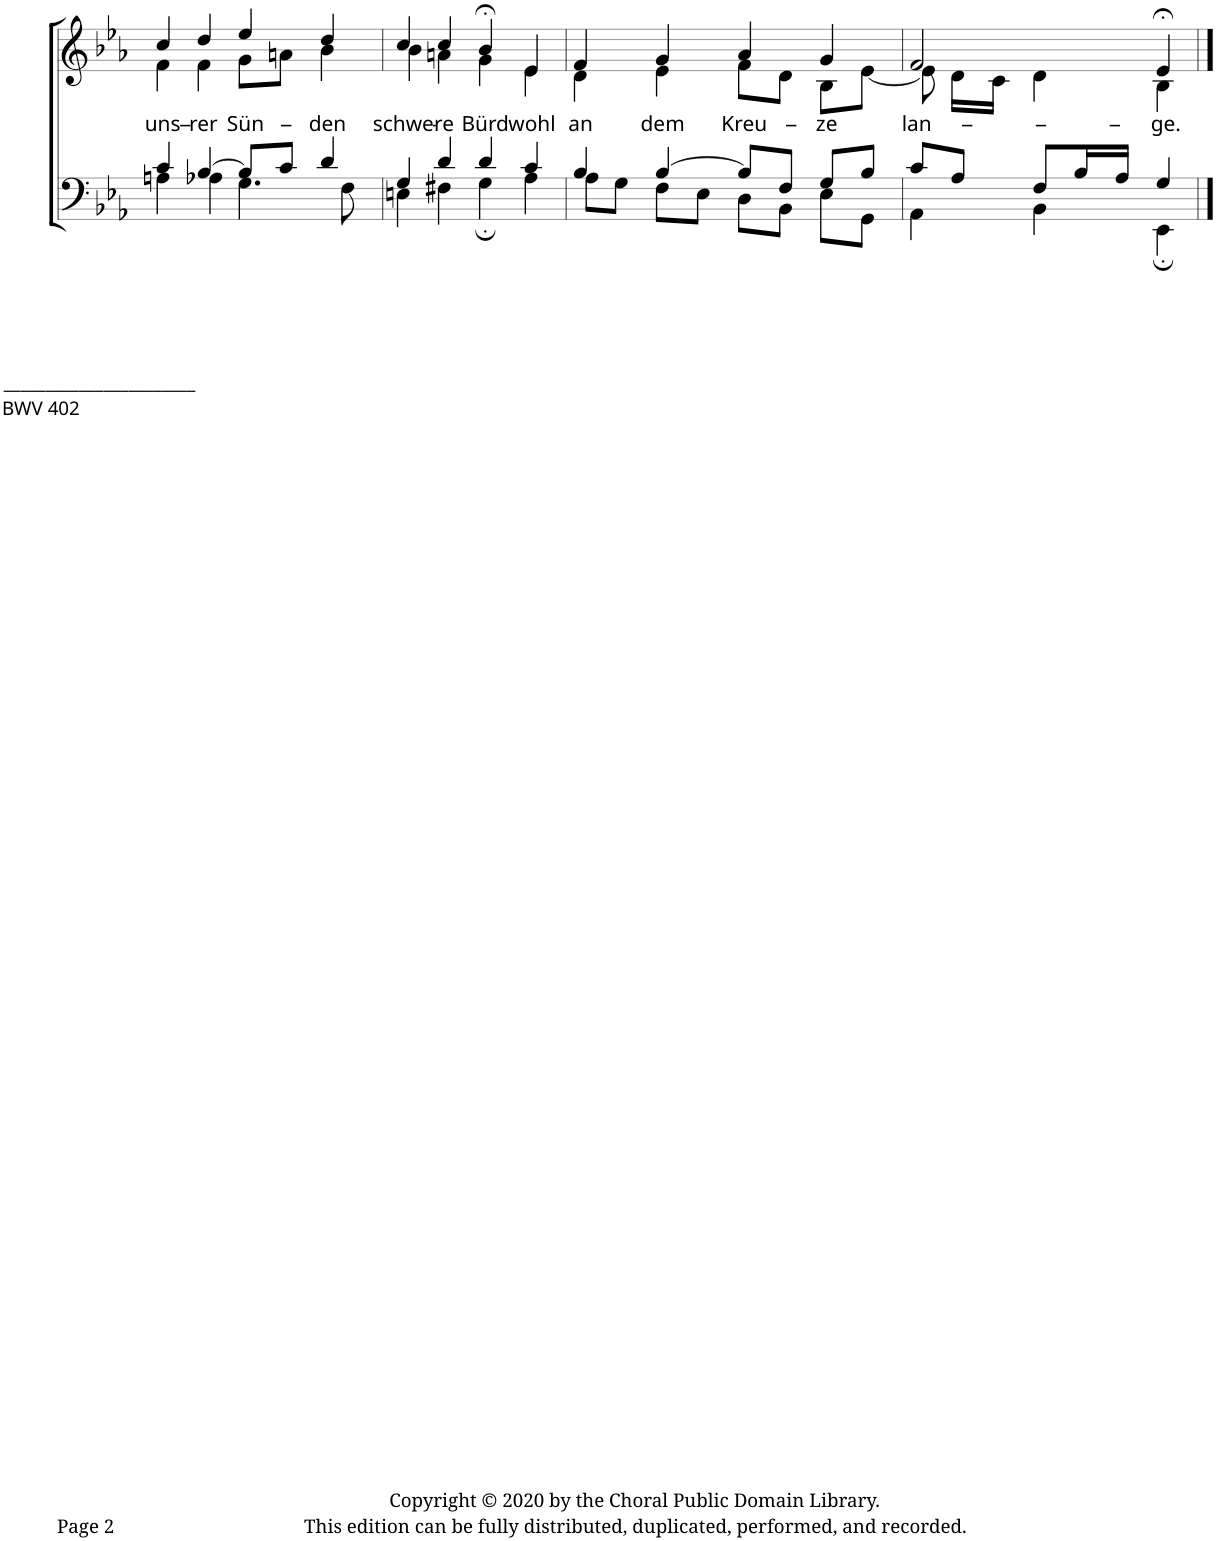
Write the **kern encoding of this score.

**kern	**kern	**text
*part2	*part1	*part1
*staff2	*staff1	*staff1
*I"Bass	*I"Soprano	*
!!LO:PB:g=z
*clefF4	*clefG2	*
*k[b-e-a-]	*k[b-e-a-]	*
*M4/4	*M4/4	*
*met(c)	*met(c)	*
=16	=16	=16
*^	*	*
!LO:TX:b:t=_______________________	!	!	!
!LO:TX:b:t=BWV 402	!	!	!
!	!	!	!LO:LY:b
*	*	*^	*
4c/	4An\	4cc/	4f\	uns-
!	!	!	!	!LO:LY:b
[4B-/	4A-X\	4dd/	4f\	-rer
!	!	!	!	!LO:LY:b
8B-/L]	4.G\	4ee-/	8g\L	Sün-
8c/J	.	.	8an\J	.
!	!	!	!	!LO:LY:b
4d/	.	4dd/	4b-\	-den
.	8F\	.	.	.
=17	=17	=17	=17	=17
!	!	!	!	!LO:LY:b
4G/	4En\	4cc/	4b-\	schwe-
!	!	!	!	!LO:LY:b
4d/	4F#X\	4cc/	4an\	-re
!	!	!	!	!LO:LY:b
4d/	4G;\	4b-;</	4g\	Bürd
!	!	!	!	!LO:LY:b
4c/	4A-\	4e-/	4e-\	wohl
=18	=18	=18	=18	=18
!	!	!	!	!LO:LY:b
4B-/	8A-\L	4f/	4d\	an
.	8G\J	.	.	.
!	!	!	!	!LO:LY:b
[4B-/	8F\L	4g/	4e-\	dem
.	8E-\J	.	.	.
!	!	!	!	!LO:LY:b
8B-/L]	8D\L	4a-/	8f\L	Kreu-
8F/J	8BB-\J	.	8d\J	.
!	!	!	!	!LO:LY:b
8G/L	8E-\L	4g/	8B-\L	-ze
8B-/J	8GG\J	.	[8e-\J	.
=19	=19	=19	=19	=19
!	!	!	!	!LO:LY:b
8c/L	4AA-\	2f/	8e-\]	lan-
8A-/J	.	.	16d\LL	.
.	.	.	16c\JJ	.
8F/L	4BB-\	.	4d\	.
16B-/L	.	.	.	.
16A-/JJ	.	.	.	.
!	!	!	!	!LO:LY:b
4G/	4EE-;\	4e-;</	4B-\	-ge.
*v	*v	*	*	*
*	*v	*v	*
==	==	==
*-	*-	*-
